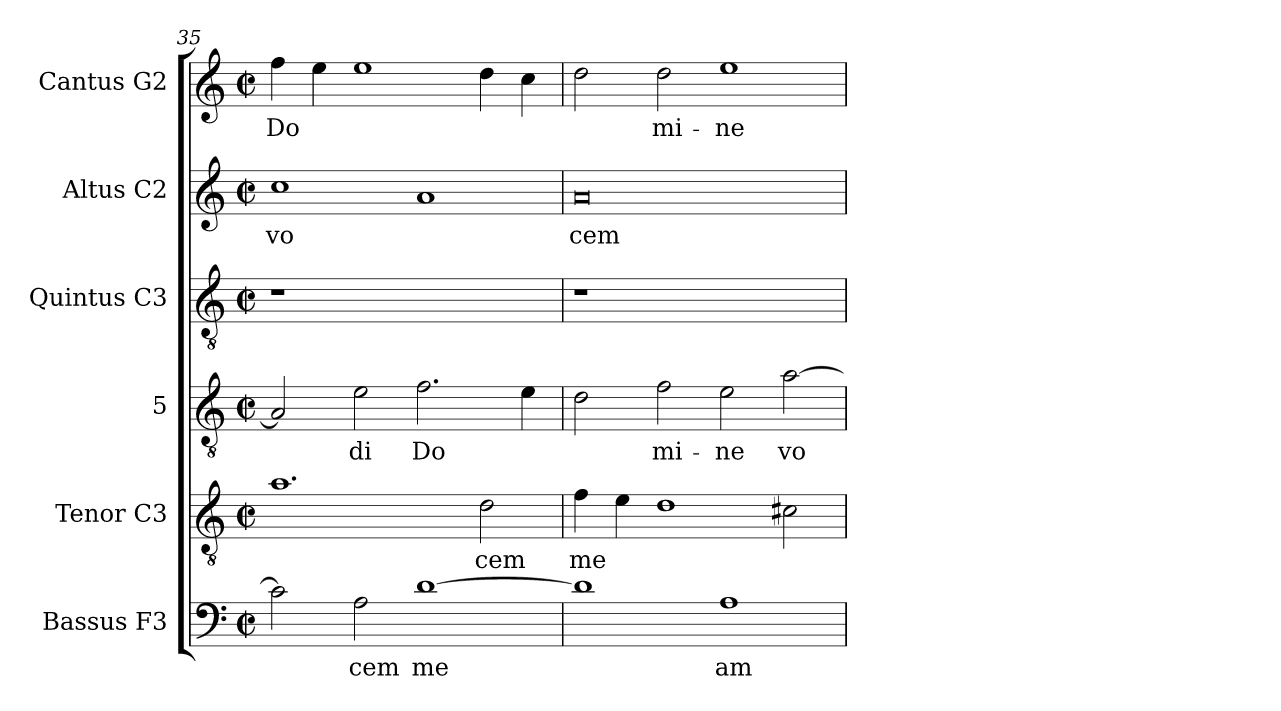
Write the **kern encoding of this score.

**kern	**text	**kern	**text	**kern	**text	**kern	**kern	**text	**kern	**text
*part6	*part6	*part5	*part5	*part4	*part4	*part3	*part2	*part2	*part1	*part1
*staff6	*staff6	*staff5	*staff5	*staff4	*staff4	*staff3	*staff2	*staff2	*staff1	*staff1
*I"Bassus  F3	*	*I"Tenor  C3	*	*I"5	*	*I"Quintus  C3	*I"Altus  C2	*	*I"Cantus  G2	*
*I'B	*	*I'T	*	*	*	*	*I'A	*	*I'C	*
*clefF4	*	*clefGv2	*	*clefGv2	*	*clefGv2	*clefG2	*	*clefG2	*
*k[]	*	*k[]	*	*k[]	*	*k[]	*k[]	*	*k[]	*
*C:	*	*C:	*	*C:	*	*C:	*C:	*	*C:	*
*M2/2	*	*M2/2	*	*M2/2	*	*M2/2	*M2/2	*	*M2/2	*
*met(c|)	*	*met(c|)	*	*met(c|)	*	*met(c|)	*met(c|)	*	*met(c|)	*
=35	=35	=35	=35	=35	=35	=35	=35	=35	=35	=35
!	!LO:LY:b:cj	!	!LO:LY:b:cj	!	!LO:LY:b:cj	!	!	!LO:LY:b:cj	!	!LO:LY:b:cj
2c\]	--	1.a	--	2A/]	--	1r	1cc	vo-	4ff\	Do-
!	!	!	!	!	!	!	!	!	!	!LO:LY:b:cj
.	.	.	.	.	.	.	.	.	4ee\	--
!	!LO:LY:b:cj	!	!	!	!LO:LY:b:cj	!	!	!	!	!LO:LY:b:cj
2A\	-cem	.	.	2e\	-di	.	.	.	1ee	--
!	!LO:LY:b:cj	!	!	!	!LO:LY:b:cj	!	!	!LO:LY:b:cj	!	!
[>1d	me-	.	.	2.f\	Do-	1ryy	1a	--	.	.
!	!	!	!LO:LY:b:cj	!	!	!	!	!	!	!LO:LY:b:cj
.	.	2d\	-cem	.	.	.	.	.	4dd\	--
!	!	!	!	!	!LO:LY:b:cj	!	!	!	!	!LO:LY:b:cj
.	.	.	.	4e\	--	.	.	.	4cc\	--
=36	=36	=36	=36	=36	=36	=36	=36	=36	=36	=36
!	!LO:LY:b:cj	!	!LO:LY:b:cj	!	!LO:LY:b:cj	!	!	!LO:LY:b:cj	!	!LO:LY:b:cj
1d]	--	4f\	me-	2d\	--	1r	0a	-cem	2dd\	--
!	!	!	!LO:LY:b:cj	!	!	!	!	!	!	!
.	.	4e\	--	.	.	.	.	.	.	.
!	!	!	!LO:LY:b:cj	!	!LO:LY:b:cj	!	!	!	!	!LO:LY:b:cj
.	.	1d	--	2f\	-mi-	.	.	.	2dd\	-mi-
!	!LO:LY:b:cj	!	!	!	!LO:LY:b:cj	!	!	!	!	!LO:LY:b:cj
1A	-am	.	.	2e\	-ne	1ryy	.	.	1ee	-ne
!	!	!	!LO:LY:b:cj	!	!LO:LY:b:cj	!	!	!	!	!
.	.	2c#X\	--	[>2a\	vo-	.	.	.	.	.
=	=	=	=	=	=	=	=	=	=	=
*-	*-	*-	*-	*-	*-	*-	*-	*-	*-	*-
